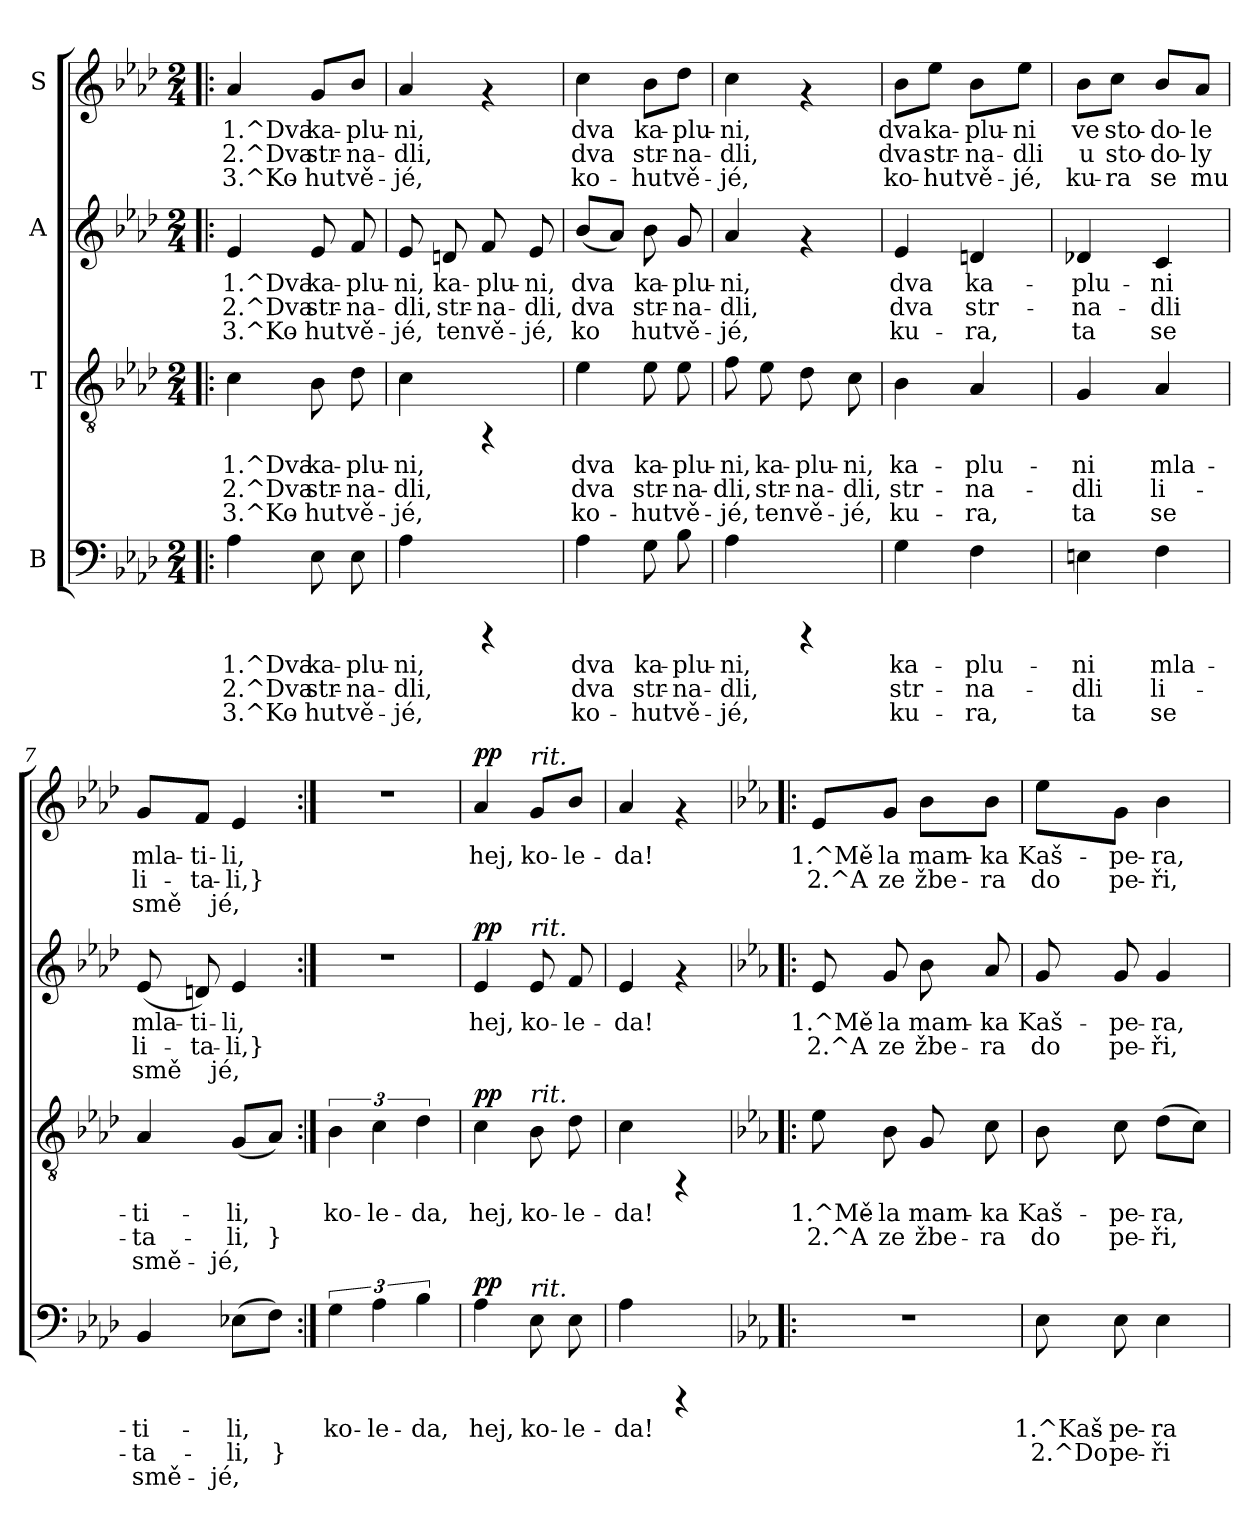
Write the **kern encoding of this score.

**kern	**text	**text	**text	**dynam	**kern	**text	**text	**text	**dynam	**kern	**text	**text	**text	**dynam	**kern	**text	**text	**text	**dynam
*part4	*part4	*part4	*part4	*part4	*part3	*part3	*part3	*part3	*part3	*part2	*part2	*part2	*part2	*part2	*part1	*part1	*part1	*part1	*part1
*staff4	*staff4	*staff4	*staff4	*staff4	*staff3	*staff3	*staff3	*staff3	*staff3	*staff2	*staff2	*staff2	*staff2	*staff2	*staff1	*staff1	*staff1	*staff1	*staff1
*I"B	*	*	*	*	*I"T	*	*	*	*	*I"A	*	*	*	*	*I"S	*	*	*	*
!!LO:PB:g=z
*stria5	*	*	*	*	*stria5	*	*	*	*	*stria5	*	*	*	*	*stria5	*	*	*	*
*clefF4	*	*	*	*	*clefGv2	*	*	*	*	*clefG2	*	*	*	*	*clefG2	*	*	*	*
*k[b-e-a-d-]	*	*	*	*	*k[b-e-a-d-]	*	*	*	*	*k[b-e-a-d-]	*	*	*	*	*k[b-e-a-d-]	*	*	*	*
*A-:	*	*	*	*	*A-:	*	*	*	*	*A-:	*	*	*	*	*A-:	*	*	*	*
*M2/4	*	*	*	*	*M2/4	*	*	*	*	*M2/4	*	*	*	*	*M2/4	*	*	*	*
=1!|:	=1!|:	=1!|:	=1!|:	=1!|:	=1!|:	=1!|:	=1!|:	=1!|:	=1!|:	=1!|:	=1!|:	=1!|:	=1!|:	=1!|:	=1!|:	=1!|:	=1!|:	=1!|:	=1!|:
!	!LO:LY:b:rj	!LO:LY:b:rj	!LO:LY:b:rj	!	!	!LO:LY:b:rj	!LO:LY:b:rj	!LO:LY:b:rj	!	!	!LO:LY:b:rj	!LO:LY:b:rj	!LO:LY:b:rj	!	!	!LO:LY:b:rj	!LO:LY:b:rj	!LO:LY:b:rj	!
4A-\	1.^Dva	2.^Dva	3.^Ko-	.	4c\	1.^Dva	2.^Dva	3.^Ko-	.	4e-/	1.^Dva	2.^Dva	3.^Ko-	.	4a-/	1.^Dva	2.^Dva	3.^Ko-	.
!	!LO:LY:b:rj	!LO:LY:b:rj	!LO:LY:b:rj	!	!	!LO:LY:b:rj	!LO:LY:b:rj	!LO:LY:b:rj	!	!	!LO:LY:b:rj	!LO:LY:b:rj	!LO:LY:b:rj	!	!	!LO:LY:b:rj	!LO:LY:b:rj	!LO:LY:b:rj	!
8E-\	-ka-	-str-	-hut	.	8B-\	-ka-	-str-	-hut	.	8e-/	-ka-	-str-	-hut	.	8g/L	-ka-	-str-	-hut	.
!	!LO:LY:b:rj	!LO:LY:b:rj	!LO:LY:b:rj	!	!	!LO:LY:b:rj	!LO:LY:b:rj	!LO:LY:b:rj	!	!	!LO:LY:b:rj	!LO:LY:b:rj	!LO:LY:b:rj	!	!	!LO:LY:b:rj	!LO:LY:b:rj	!LO:LY:b:rj	!
8E-\	plu-	-na-	-vě-	.	8d-\	plu-	-na-	-vě-	.	8f/	plu-	-na-	-vě-	.	8b-/J	plu-	-na-	-vě-	.
=2	=2	=2	=2	=2	=2	=2	=2	=2	=2	=2	=2	=2	=2	=2	=2	=2	=2	=2	=2
!	!LO:LY:b:rj	!LO:LY:b:rj	!LO:LY:b:rj	!	!	!LO:LY:b:rj	!LO:LY:b:rj	!LO:LY:b:rj	!	!	!LO:LY:b:rj	!LO:LY:b:rj	!LO:LY:b:rj	!	!	!LO:LY:b:rj	!LO:LY:b:rj	!LO:LY:b:rj	!
4A-\	-ni,	dli,	jé,	.	4c\	-ni,	dli,	jé,	.	8e-/	-ni,	dli,	jé,	.	4a-/	-ni,	dli,	jé,	.
!	!	!	!	!	!	!	!	!	!	!	!LO:LY:b:rj	!LO:LY:b:rj	!LO:LY:b:rj	!	!	!	!	!	!
.	.	.	.	.	.	.	.	.	.	8dn/	ka-	-str-	-ten	.	.	.	.	.	.
!	!	!	!	!	!	!	!	!	!	!	!LO:LY:b:rj	!LO:LY:b:rj	!LO:LY:b:rj	!	!	!	!	!	!
4rCCC	.	.	.	.	4rFF	.	.	.	.	8f/	plu-	-na-	-vě-	.	4rf	.	.	.	.
!	!	!	!	!	!	!	!	!	!	!	!LO:LY:b:rj	!LO:LY:b:rj	!LO:LY:b:rj	!	!	!	!	!	!
.	.	.	.	.	.	.	.	.	.	8e-/	-ni,	dli,	jé,	.	.	.	.	.	.
=3	=3	=3	=3	=3	=3	=3	=3	=3	=3	=3	=3	=3	=3	=3	=3	=3	=3	=3	=3
!	!LO:LY:b:rj	!LO:LY:b:rj	!LO:LY:b:rj	!	!	!LO:LY:b:rj	!LO:LY:b:rj	!LO:LY:b:rj	!	!	!LO:LY:b:rj	!LO:LY:b:rj	!LO:LY:b:rj	!	!	!LO:LY:b:rj	!LO:LY:b:rj	!LO:LY:b:rj	!
4A-\	dva	dva	ko-	.	4e-\	dva	dva	ko-	.	(<8b-/L	dva	dva	ko-	.	4cc\	dva	dva	ko-	.
!	!	!	!	!	!	!	!	!	!	!	!LO:LY:b:rj	!LO:LY:b:rj	!LO:LY:b:rj	!	!	!	!	!	!
.	.	.	.	.	.	.	.	.	.	8a-/J)	--	--	--	.	.	.	.	.	.
!	!LO:LY:b:rj	!LO:LY:b:rj	!LO:LY:b:rj	!	!	!LO:LY:b:rj	!LO:LY:b:rj	!LO:LY:b:rj	!	!	!LO:LY:b:rj	!LO:LY:b:rj	!LO:LY:b:rj	!	!	!LO:LY:b:rj	!LO:LY:b:rj	!LO:LY:b:rj	!
8G\	-ka-	-str-	-hut	.	8e-\	-ka-	-str-	-hut	.	8b-\	-ka-	-str-	-hut	.	8b-\L	-ka-	-str-	-hut	.
!	!LO:LY:b:rj	!LO:LY:b:rj	!LO:LY:b:rj	!	!	!LO:LY:b:rj	!LO:LY:b:rj	!LO:LY:b:rj	!	!	!LO:LY:b:rj	!LO:LY:b:rj	!LO:LY:b:rj	!	!	!LO:LY:b:rj	!LO:LY:b:rj	!LO:LY:b:rj	!
8B-\	plu-	-na-	-vě-	.	8e-\	plu-	-na-	-vě-	.	8g/	plu-	-na-	-vě-	.	8dd-\J	plu-	-na-	-vě-	.
=4	=4	=4	=4	=4	=4	=4	=4	=4	=4	=4	=4	=4	=4	=4	=4	=4	=4	=4	=4
!	!LO:LY:b:rj	!LO:LY:b:rj	!LO:LY:b:rj	!	!	!LO:LY:b:rj	!LO:LY:b:rj	!LO:LY:b:rj	!	!	!LO:LY:b:rj	!LO:LY:b:rj	!LO:LY:b:rj	!	!	!LO:LY:b:rj	!LO:LY:b:rj	!LO:LY:b:rj	!
4A-\	-ni,	dli,	jé,	.	8f\	-ni,	dli,	jé,	.	4a-/	-ni,	dli,	jé,	.	4cc\	-ni,	dli,	jé,	.
!	!	!	!	!	!	!LO:LY:b:rj	!LO:LY:b:rj	!LO:LY:b:rj	!	!	!	!	!	!	!	!	!	!	!
.	.	.	.	.	8e-\	ka-	-str-	-ten	.	.	.	.	.	.	.	.	.	.	.
!	!	!	!	!	!	!LO:LY:b:rj	!LO:LY:b:rj	!LO:LY:b:rj	!	!	!	!	!	!	!	!	!	!	!
4rCCC	.	.	.	.	8d-\	plu-	-na-	-vě-	.	4rf	.	.	.	.	4rf	.	.	.	.
!	!	!	!	!	!	!LO:LY:b:rj	!LO:LY:b:rj	!LO:LY:b:rj	!	!	!	!	!	!	!	!	!	!	!
.	.	.	.	.	8c\	-ni,	dli,	jé,	.	.	.	.	.	.	.	.	.	.	.
=5	=5	=5	=5	=5	=5	=5	=5	=5	=5	=5	=5	=5	=5	=5	=5	=5	=5	=5	=5
!	!LO:LY:b:rj	!LO:LY:b:rj	!LO:LY:b:rj	!	!	!LO:LY:b:rj	!LO:LY:b:rj	!LO:LY:b:rj	!	!	!LO:LY:b:rj	!LO:LY:b:rj	!LO:LY:b:rj	!	!	!LO:LY:b:rj	!LO:LY:b:rj	!LO:LY:b:rj	!
4G\	ka-	-str-	-ku-	.	4B-\	ka-	-str-	-ku-	.	4e-/	dva	dva	ku-	.	8b-\L	dva	dva	ko-	.
!	!	!	!	!	!	!	!	!	!	!	!	!	!	!	!	!LO:LY:b:rj	!LO:LY:b:rj	!LO:LY:b:rj	!
.	.	.	.	.	.	.	.	.	.	.	.	.	.	.	8ee-\J	-ka-	-str-	-hut	.
!	!LO:LY:b:rj	!LO:LY:b:rj	!LO:LY:b:rj	!	!	!LO:LY:b:rj	!LO:LY:b:rj	!LO:LY:b:rj	!	!	!LO:LY:b:rj	!LO:LY:b:rj	!LO:LY:b:rj	!	!	!LO:LY:b:rj	!LO:LY:b:rj	!LO:LY:b:rj	!
4F\	-plu-	-na-	-ra,	.	4A-/	-plu-	-na-	-ra,	.	4dn/	-ka-	-str-	-ra,	.	8b-\L	plu-	-na-	-vě-	.
!	!	!	!	!	!	!	!	!	!	!	!	!	!	!	!	!LO:LY:b:rj	!LO:LY:b:rj	!LO:LY:b:rj	!
.	.	.	.	.	.	.	.	.	.	.	.	.	.	.	8ee-\J	-ni	dli	jé,	.
!!LO:LB:g=z
=6	=6	=6	=6	=6	=6	=6	=6	=6	=6	=6	=6	=6	=6	=6	=6	=6	=6	=6	=6
!	!LO:LY:b:rj	!LO:LY:b:rj	!LO:LY:b:rj	!	!	!LO:LY:b:rj	!LO:LY:b:rj	!LO:LY:b:rj	!	!	!LO:LY:b:rj	!LO:LY:b:rj	!LO:LY:b:rj	!	!	!LO:LY:b:rj	!LO:LY:b:rj	!LO:LY:b:rj	!
4En\	ni	dli	ta	.	4G/	ni	dli	ta	.	4d-X/	plu-	-na-	-ta	.	8b-\L	ve	u	ku-	.
!	!	!	!	!	!	!	!	!	!	!	!	!	!	!	!	!LO:LY:b:rj	!LO:LY:b:rj	!LO:LY:b:rj	!
.	.	.	.	.	.	.	.	.	.	.	.	.	.	.	8cc\J	-sto-	-sto-	-ra	.
!	!LO:LY:b:rj	!LO:LY:b:rj	!LO:LY:b:rj	!	!	!LO:LY:b:rj	!LO:LY:b:rj	!LO:LY:b:rj	!	!	!LO:LY:b:rj	!LO:LY:b:rj	!LO:LY:b:rj	!	!	!LO:LY:b:rj	!LO:LY:b:rj	!LO:LY:b:rj	!
4F\	mla-	-li-	-se	.	4A-/	mla-	-li-	-se	.	4c/	ni	dli	se	.	8b-/L	do-	-do-	-se	.
!	!	!	!	!	!	!	!	!	!	!	!	!	!	!	!	!LO:LY:b:rj	!LO:LY:b:rj	!LO:LY:b:rj	!
.	.	.	.	.	.	.	.	.	.	.	.	.	.	.	8a-/J	le	ly	mu	.
=7	=7	=7	=7	=7	=7	=7	=7	=7	=7	=7	=7	=7	=7	=7	=7	=7	=7	=7	=7
!	!LO:LY:b:rj	!LO:LY:b:rj	!LO:LY:b:rj	!	!	!LO:LY:b:rj	!LO:LY:b:rj	!LO:LY:b:rj	!	!	!LO:LY:b:rj	!LO:LY:b:rj	!LO:LY:b:rj	!	!	!LO:LY:b:rj	!LO:LY:b:rj	!LO:LY:b:rj	!
4BB-/	ti-	-ta-	-smě-	.	4A-/	ti-	-ta-	-smě-	.	(>8e-/	mla-	-li-	-smě-	.	8g/L	mla-	-li-	-smě-	.
!	!	!	!	!	!	!	!	!	!	!	!LO:LY:b:rj	!LO:LY:b:rj	!LO:LY:b:rj	!	!	!LO:LY:b:rj	!LO:LY:b:rj	!LO:LY:b:rj	!
.	.	.	.	.	.	.	.	.	.	8dn/)	-ti-	-ta-	-	.	8f/J	-ti-	-ta-	-	.
!	!LO:LY:b:rj	!LO:LY:b:rj	!LO:LY:b:rj	!	!	!LO:LY:b:rj	!LO:LY:b:rj	!LO:LY:b:rj	!	!	!LO:LY:b:rj	!LO:LY:b:rj	!LO:LY:b:rj	!	!	!LO:LY:b:rj	!LO:LY:b:rj	!LO:LY:b:rj	!
(>8E-X\L	-li,	li,	jé,	.	(<8G/L	-li,	li,	jé,	.	4e-/	li,	li,}	jé,	.	4e-/	li,	li,}	jé,	.
!	!LO:LY:b:rj	!LO:LY:b:rj	!LO:LY:b:rj	!	!	!LO:LY:b:rj	!LO:LY:b:rj	!LO:LY:b:rj	!	!	!	!	!	!	!	!	!	!	!
8F\J)	.	}	.	.	8A-/J)	.	}	.	.	.	.	.	.	.	.	.	.	.	.
=8:|!	=8:|!	=8:|!	=8:|!	=8:|!	=8:|!	=8:|!	=8:|!	=8:|!	=8:|!	=8:|!	=8:|!	=8:|!	=8:|!	=8:|!	=8:|!	=8:|!	=8:|!	=8:|!	=8:|!
!	!LO:LY:b:rj	!	!	!	!	!LO:LY:b:rj	!	!	!	!	!	!	!	!	!	!	!	!	!
6G\	ko-	.	.	.	6B-\	ko-	.	.	.	2r	.	.	.	.	2r	.	.	.	.
!	!LO:LY:b:rj	!	!	!	!	!LO:LY:b:rj	!	!	!	!	!	!	!	!	!	!	!	!	!
6A-\	-le-	.	.	.	6c\	-le-	.	.	.	.	.	.	.	.	.	.	.	.	.
!	!LO:LY:b:rj	!	!	!	!	!LO:LY:b:rj	!	!	!	!	!	!	!	!	!	!	!	!	!
6B-\	-da,	.	.	.	6d-\	-da,	.	.	.	.	.	.	.	.	.	.	.	.	.
=9	=9	=9	=9	=9	=9	=9	=9	=9	=9	=9	=9	=9	=9	=9	=9	=9	=9	=9	=9
!	!LO:LY:b:rj	!	!	!LO:DY:a	!	!LO:LY:b:rj	!	!	!LO:DY:a	!	!LO:LY:b:rj	!	!	!LO:DY:a	!	!LO:LY:b:rj	!	!	!LO:DY:a
4A-\	hej,	.	.	pp	4c\	hej,	.	.	pp	4e-/	hej,	.	.	pp	4a-/	hej,	.	.	pp
!	!	!	!	!	!	!	!	!	!	!	!	!	!	!	!LO:TX:a:i:t=rit.	!	!	!	!
!	!	!	!	!	!	!	!	!	!	!LO:TX:a:i:t=rit.	!	!	!	!	!	!	!	!	!
!	!	!	!	!	!LO:TX:a:i:t=rit.	!	!	!	!	!	!	!	!	!	!	!	!	!	!
!LO:TX:a:i:t=rit.	!	!	!	!	!	!	!	!	!	!	!	!	!	!	!	!	!	!	!
!	!LO:LY:b:rj	!	!	!	!	!LO:LY:b:rj	!	!	!	!	!LO:LY:b:rj	!	!	!	!	!LO:LY:b:rj	!	!	!
8E-\	ko-	.	.	.	8B-\	ko-	.	.	.	8e-/	ko-	.	.	.	8g/L	ko-	.	.	.
!	!LO:LY:b:rj	!	!	!	!	!LO:LY:b:rj	!	!	!	!	!LO:LY:b:rj	!	!	!	!	!LO:LY:b:rj	!	!	!
8E-\	-le-	.	.	.	8d-\	-le-	.	.	.	8f/	-le-	.	.	.	8b-/J	-le-	.	.	.
=10	=10	=10	=10	=10	=10	=10	=10	=10	=10	=10	=10	=10	=10	=10	=10	=10	=10	=10	=10
!	!LO:LY:b:rj	!	!	!	!	!LO:LY:b:rj	!	!	!	!	!LO:LY:b:rj	!	!	!	!	!LO:LY:b:rj	!	!	!
4A-\	-da!	.	.	.	4c\	-da!	.	.	.	4e-/	-da!	.	.	.	4a-/	-da!	.	.	.
4rCCC	.	.	.	.	4rFF	.	.	.	.	4rf	.	.	.	.	4rf	.	.	.	.
!!LO:PB:g=z
=11!|:	=11!|:	=11!|:	=11!|:	=11!|:	=11!|:	=11!|:	=11!|:	=11!|:	=11!|:	=11!|:	=11!|:	=11!|:	=11!|:	=11!|:	=11!|:	=11!|:	=11!|:	=11!|:	=11!|:
*k[b-e-a-]	*	*	*	*	*k[b-e-a-]	*	*	*	*	*k[b-e-a-]	*	*	*	*	*k[b-e-a-]	*	*	*	*
*E-:	*	*	*	*	*E-:	*	*	*	*	*E-:	*	*	*	*	*E-:	*	*	*	*
!	!	!	!	!	!	!LO:LY:b:rj	!LO:LY:b:rj	!	!	!	!LO:LY:b:rj	!LO:LY:b:rj	!	!	!	!LO:LY:b:rj	!LO:LY:b:rj	!	!
2r	.	.	.	.	8e-\	1.^Mě-	-2.^A	.	.	8e-/	1.^Mě-	-2.^A	.	.	8e-/L	1.^Mě-	-2.^A	.	.
!	!	!	!	!	!	!LO:LY:b:rj	!LO:LY:b:rj	!	!	!	!LO:LY:b:rj	!LO:LY:b:rj	!	!	!	!LO:LY:b:rj	!LO:LY:b:rj	!	!
.	.	.	.	.	8B-\	la	ze	.	.	8g/	la	ze	.	.	8g/J	la	ze	.	.
!	!	!	!	!	!	!LO:LY:b:rj	!LO:LY:b:rj	!	!	!	!LO:LY:b:rj	!LO:LY:b:rj	!	!	!	!LO:LY:b:rj	!LO:LY:b:rj	!	!
.	.	.	.	.	8G/	mam-	-žbe-	.	.	8b-\	mam-	-žbe-	.	.	8b-\L	mam-	-žbe-	.	.
!	!	!	!	!	!	!LO:LY:b:rj	!LO:LY:b:rj	!	!	!	!LO:LY:b:rj	!LO:LY:b:rj	!	!	!	!LO:LY:b:rj	!LO:LY:b:rj	!	!
.	.	.	.	.	8c\	-ka	ra	.	.	8a-/	-ka	ra	.	.	8b-\J	-ka	ra	.	.
=12	=12	=12	=12	=12	=12	=12	=12	=12	=12	=12	=12	=12	=12	=12	=12	=12	=12	=12	=12
!	!LO:LY:b:rj	!LO:LY:b:rj	!	!	!	!LO:LY:b:rj	!LO:LY:b:rj	!	!	!	!LO:LY:b:rj	!LO:LY:b:rj	!	!	!	!LO:LY:b:rj	!LO:LY:b:rj	!	!
8E-\	1.^Kaš-	-2.^Do	.	.	8B-\	Kaš-	-do	.	.	8g/	Kaš-	-do	.	.	8ee-\L	Kaš-	-do	.	.
!	!LO:LY:b:rj	!LO:LY:b:rj	!	!	!	!LO:LY:b:rj	!LO:LY:b:rj	!	!	!	!LO:LY:b:rj	!LO:LY:b:rj	!	!	!	!LO:LY:b:rj	!LO:LY:b:rj	!	!
8E-\	pe-	-pe-	.	.	8c\	pe-	-pe-	.	.	8g/	pe-	-pe-	.	.	8g\J	pe-	-pe-	.	.
!	!LO:LY:b:rj	!LO:LY:b:rj	!	!	!	!LO:LY:b:rj	!LO:LY:b:rj	!	!	!	!LO:LY:b:rj	!LO:LY:b:rj	!	!	!	!LO:LY:b:rj	!LO:LY:b:rj	!	!
4E-\	-ra	ři	.	.	(>8d\L	-ra,	ři,	.	.	4g/	-ra,	ři,	.	.	4b-\	-ra,	ři,	.	.
!	!	!	!	!	!	!LO:LY:b:rj	!LO:LY:b:rj	!	!	!	!	!	!	!	!	!	!	!	!
.	.	.	.	.	8c\J)	.	.	.	.	.	.	.	.	.	.	.	.	.	.
=	=	=	=	=	=	=	=	=	=	=	=	=	=	=	=	=	=	=	=
*-	*-	*-	*-	*-	*-	*-	*-	*-	*-	*-	*-	*-	*-	*-	*-	*-	*-	*-	*-
